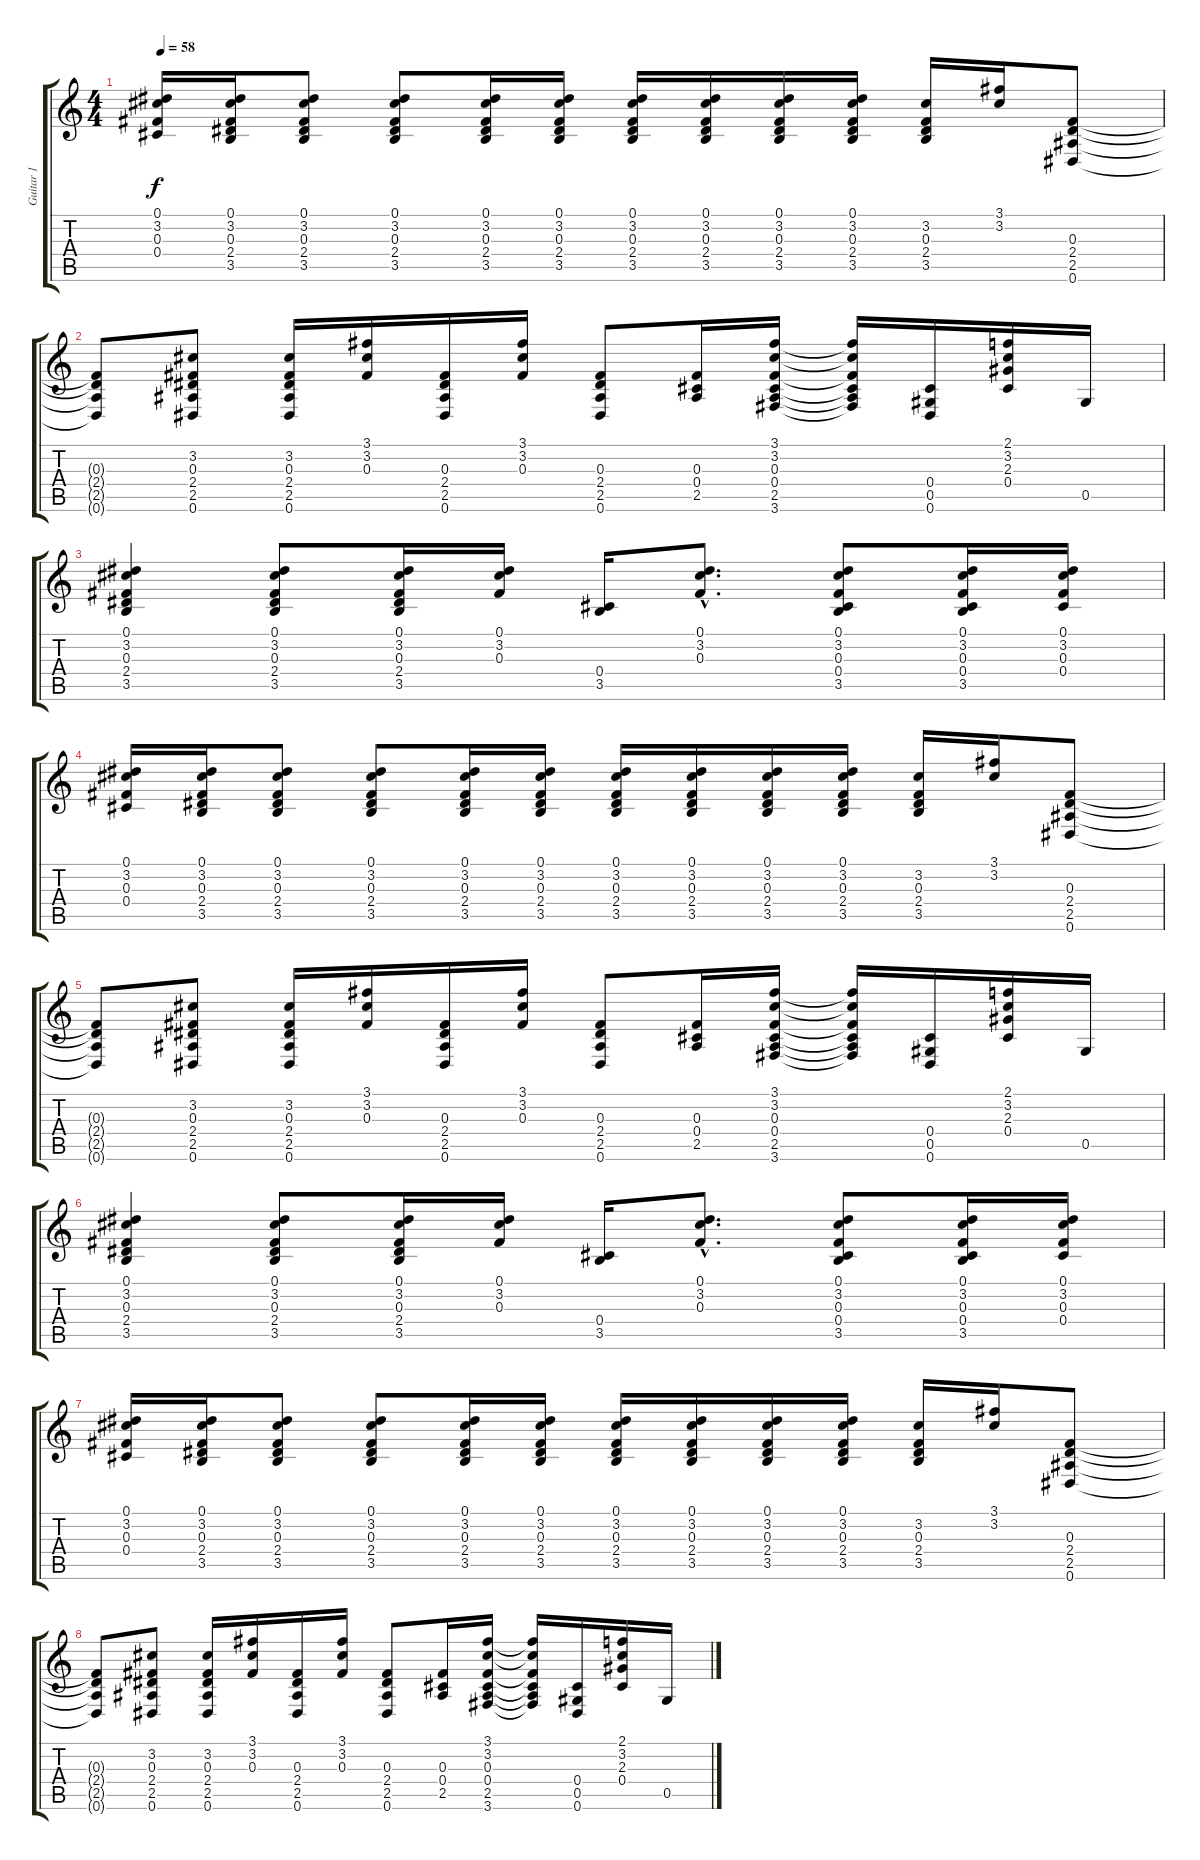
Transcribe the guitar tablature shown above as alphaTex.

\track ("Guitar 1" "Guitar 1") {instrument acousticguitarsteel}
\staff {score tabs}
\tuning (Eb4 Bb3 Gb3 Db3 Ab2 Eb2) {hide}
\ts (4 4)
\tempo 58
\clef g2
\ks c
(0.1 3.2 0.3 0.4).16{dy f} (0.1 3.2 0.3 2.4 3.5).16 (0.1 3.2 0.3 2.4 3.5).8 (0.1 3.2 0.3 2.4 3.5).8 (0.1 3.2 0.3 2.4 3.5).16 (0.1 3.2 0.3 2.4 3.5).16 (0.1 3.2 0.3 2.4 3.5).16 (0.1 3.2 0.3 2.4 3.5).16 (0.1 3.2 0.3 2.4 3.5).16 (0.1 3.2 0.3 2.4 3.5).16 (3.2 0.3 2.4 3.5).16 (3.1 3.2).16 (0.3 2.4 2.5 0.6).8 |
(0.3{t} 2.4{t} 2.5{t} 0.6{t}).8 (3.2 0.3 2.4 2.5 0.6).8 (3.2 0.3 2.4 2.5 0.6).16 (3.1 3.2 0.3).16 (0.3 2.4 2.5 0.6).16 (3.1 3.2 0.3).16 (0.3 2.4 2.5 0.6).8 (0.3 0.4 2.5).16 (3.1 3.2 0.3 0.4 2.5 3.6).16 (3.1{t} 3.2{t} 0.3{t} 0.4{t} 2.5{t} 3.6{t}).16 (0.4 0.5 0.6).16 (2.1 3.2 2.3 0.4).16 0.5.16 |
(0.1 3.2 0.3 2.4 3.5).4 (0.1 3.2 0.3 2.4 3.5).8 (0.1 3.2 0.3 2.4 3.5).16 (0.1 3.2 0.3).16 (0.4 3.5).16 (0.1{hac} 3.2{hac} 0.3{hac}).8{d} (0.1 3.2 0.3 0.4 3.5).8 (0.1 3.2 0.3 0.4 3.5).16 (0.1 3.2 0.3 0.4).16 |
(0.1 3.2 0.3 0.4).16 (0.1 3.2 0.3 2.4 3.5).16 (0.1 3.2 0.3 2.4 3.5).8 (0.1 3.2 0.3 2.4 3.5).8 (0.1 3.2 0.3 2.4 3.5).16 (0.1 3.2 0.3 2.4 3.5).16 (0.1 3.2 0.3 2.4 3.5).16 (0.1 3.2 0.3 2.4 3.5).16 (0.1 3.2 0.3 2.4 3.5).16 (0.1 3.2 0.3 2.4 3.5).16 (3.2 0.3 2.4 3.5).16 (3.1 3.2).16 (0.3 2.4 2.5 0.6).8 |
(0.3{t} 2.4{t} 2.5{t} 0.6{t}).8 (3.2 0.3 2.4 2.5 0.6).8 (3.2 0.3 2.4 2.5 0.6).16 (3.1 3.2 0.3).16 (0.3 2.4 2.5 0.6).16 (3.1 3.2 0.3).16 (0.3 2.4 2.5 0.6).8 (0.3 0.4 2.5).16 (3.1 3.2 0.3 0.4 2.5 3.6).16 (3.1{t} 3.2{t} 0.3{t} 0.4{t} 2.5{t} 3.6{t}).16 (0.4 0.5 0.6).16 (2.1 3.2 2.3 0.4).16 0.5.16 |
(0.1 3.2 0.3 2.4 3.5).4 (0.1 3.2 0.3 2.4 3.5).8 (0.1 3.2 0.3 2.4 3.5).16 (0.1 3.2 0.3).16 (0.4 3.5).16 (0.1{hac} 3.2{hac} 0.3{hac}).8{d} (0.1 3.2 0.3 0.4 3.5).8 (0.1 3.2 0.3 0.4 3.5).16 (0.1 3.2 0.3 0.4).16 |
(0.1 3.2 0.3 0.4).16 (0.1 3.2 0.3 2.4 3.5).16 (0.1 3.2 0.3 2.4 3.5).8 (0.1 3.2 0.3 2.4 3.5).8 (0.1 3.2 0.3 2.4 3.5).16 (0.1 3.2 0.3 2.4 3.5).16 (0.1 3.2 0.3 2.4 3.5).16 (0.1 3.2 0.3 2.4 3.5).16 (0.1 3.2 0.3 2.4 3.5).16 (0.1 3.2 0.3 2.4 3.5).16 (3.2 0.3 2.4 3.5).16 (3.1 3.2).16 (0.3 2.4 2.5 0.6).8 |
(0.3{t} 2.4{t} 2.5{t} 0.6{t}).8 (3.2 0.3 2.4 2.5 0.6).8 (3.2 0.3 2.4 2.5 0.6).16 (3.1 3.2 0.3).16 (0.3 2.4 2.5 0.6).16 (3.1 3.2 0.3).16 (0.3 2.4 2.5 0.6).8 (0.3 0.4 2.5).16 (3.1 3.2 0.3 0.4 2.5 3.6).16 (3.1{t} 3.2{t} 0.3{t} 0.4{t} 2.5{t} 3.6{t}).16 (0.4 0.5 0.6).16 (2.1 3.2 2.3 0.4).16 0.5.16
